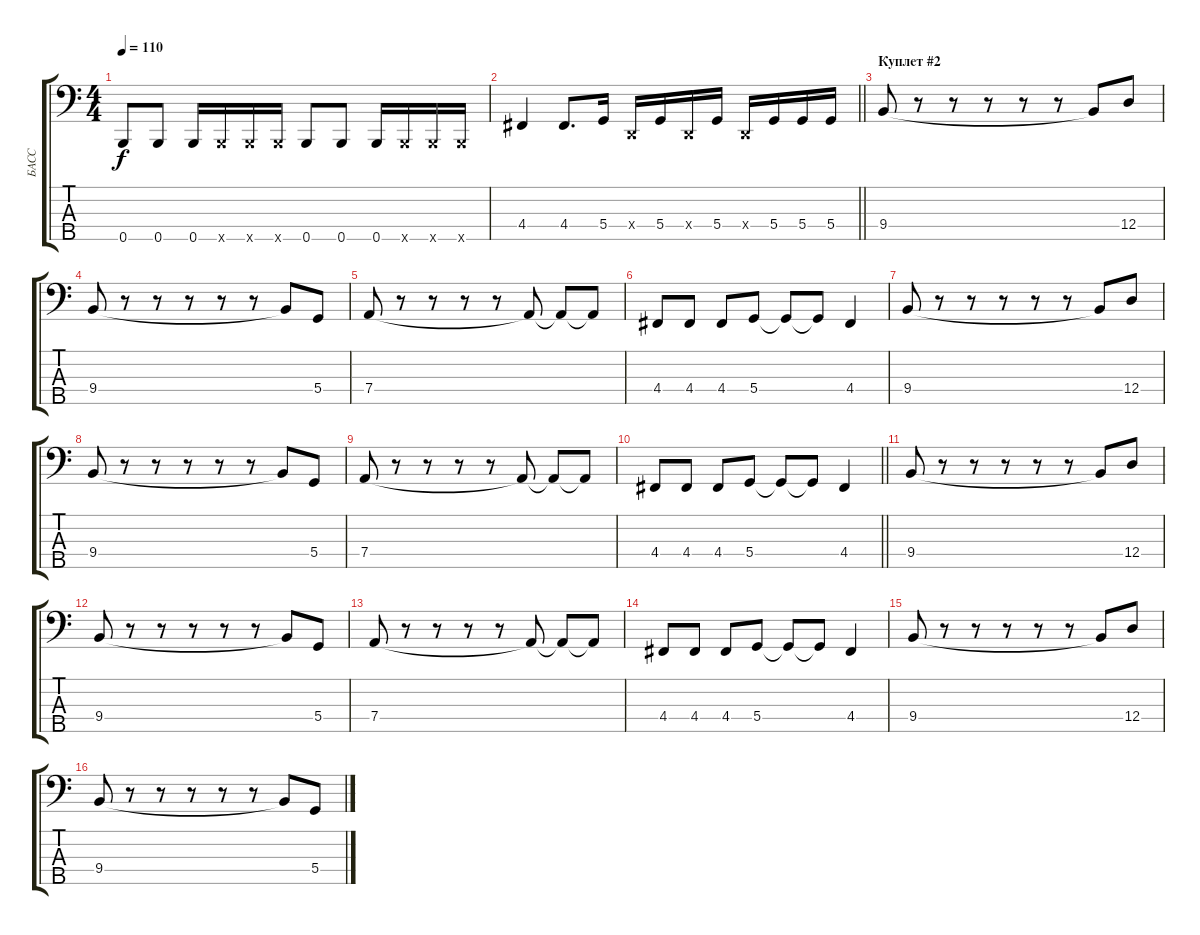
\track ("БАСС" "БАСС") {instrument slapbass1}
\staff {score tabs}
\tuning (G2 D2 A1 D1 B0) {hide}
\ts (4 4)
\tempo 110
\clef f4
\ks c
0.5.8{dy f} 0.5.8 0.5.16 0.5{x}.16 0.5{x}.16 0.5{x}.16 0.5.8 0.5.8 0.5.16 0.5{x}.16 0.5{x}.16 0.5{x}.16 |
\barLineRight lightlight
4.4.4 4.4.8{d} 5.4.16 0.4{x}.16 5.4.16 0.4{x}.16 5.4.16 0.4{x}.16 5.4.16 5.4.16 5.4.16 |
\section ("" "Куплет #2")
9.4.8 r.8 r.8 r.8 r.8 r.8 9.4{t}.8 12.4.8 |
9.4.8 r.8 r.8 r.8 r.8 r.8 9.4{t}.8 5.4.8 |
7.4.8 r.8 r.8 r.8 r.8 7.4{t}.8 7.4{t}.8 7.4{t}.8 |
4.4.8 4.4.8 4.4.8 5.4.8 5.4{t}.8 5.4{t}.8 4.4.4 |
9.4.8 r.8 r.8 r.8 r.8 r.8 9.4{t}.8 12.4.8 |
9.4.8 r.8 r.8 r.8 r.8 r.8 9.4{t}.8 5.4.8 |
7.4.8 r.8 r.8 r.8 r.8 7.4{t}.8 7.4{t}.8 7.4{t}.8 |
\barLineRight lightlight
4.4.8 4.4.8 4.4.8 5.4.8 5.4{t}.8 5.4{t}.8 4.4.4 |
9.4.8 r.8 r.8 r.8 r.8 r.8 9.4{t}.8 12.4.8 |
9.4.8 r.8 r.8 r.8 r.8 r.8 9.4{t}.8 5.4.8 |
7.4.8 r.8 r.8 r.8 r.8 7.4{t}.8 7.4{t}.8 7.4{t}.8 |
4.4.8 4.4.8 4.4.8 5.4.8 5.4{t}.8 5.4{t}.8 4.4.4 |
9.4.8 r.8 r.8 r.8 r.8 r.8 9.4{t}.8 12.4.8 |
9.4.8 r.8 r.8 r.8 r.8 r.8 9.4{t}.8 5.4.8
